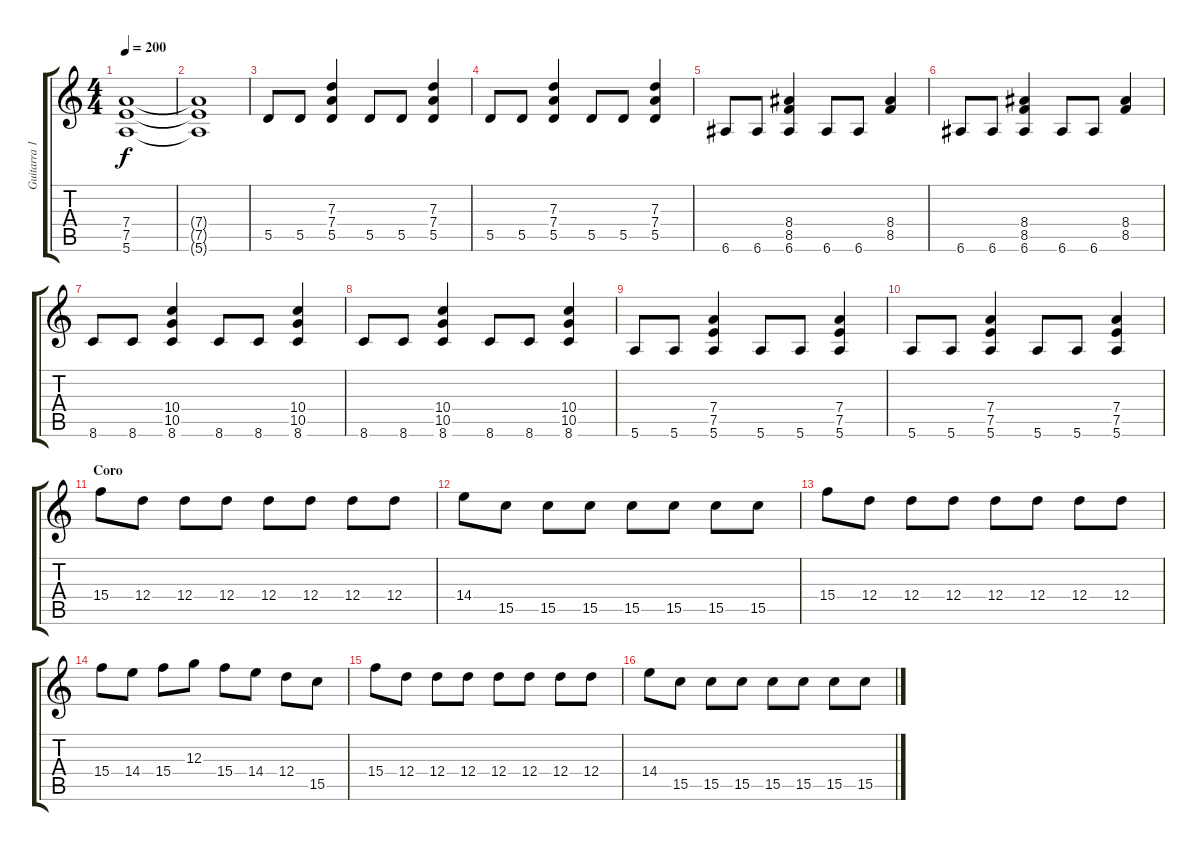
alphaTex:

\track ("Guitarra 1" "Guitarra 1") {instrument overdrivenguitar}
\staff {score tabs}
\tuning (E4 B3 G3 D3 A2 E2) {hide}
\ts (4 4)
\tempo 200
\clef g2
\ks c
(7.4 7.5 5.6).1{dy f} |
(7.4{t} 7.5{t} 5.6{t}).1 |
5.5.8 5.5.8 (7.3 7.4 5.5).4 5.5.8 5.5.8 (7.3 7.4 5.5).4 |
5.5.8 5.5.8 (7.3 7.4 5.5).4 5.5.8 5.5.8 (7.3 7.4 5.5).4 |
6.6.8 6.6.8 (8.4 8.5 6.6).4 6.6.8 6.6.8 (8.4 8.5).4 |
6.6.8 6.6.8 (8.4 8.5 6.6).4 6.6.8 6.6.8 (8.4 8.5).4 |
8.6.8 8.6.8 (10.4 10.5 8.6).4 8.6.8 8.6.8 (10.4 10.5 8.6).4 |
8.6.8 8.6.8 (10.4 10.5 8.6).4 8.6.8 8.6.8 (10.4 10.5 8.6).4 |
5.6.8 5.6.8 (7.4 7.5 5.6).4 5.6.8 5.6.8 (7.4 7.5 5.6).4 |
5.6.8 5.6.8 (7.4 7.5 5.6).4 5.6.8 5.6.8 (7.4 7.5 5.6).4 |
\section ("" "Coro")
15.4.8 12.4.8 12.4.8 12.4.8 12.4.8 12.4.8 12.4.8 12.4.8 |
14.4.8 15.5.8 15.5.8 15.5.8 15.5.8 15.5.8 15.5.8 15.5.8 |
15.4.8 12.4.8 12.4.8 12.4.8 12.4.8 12.4.8 12.4.8 12.4.8 |
15.4.8 14.4.8 15.4.8 12.3.8 15.4.8 14.4.8 12.4.8 15.5.8 |
15.4.8 12.4.8 12.4.8 12.4.8 12.4.8 12.4.8 12.4.8 12.4.8 |
14.4.8 15.5.8 15.5.8 15.5.8 15.5.8 15.5.8 15.5.8 15.5.8
